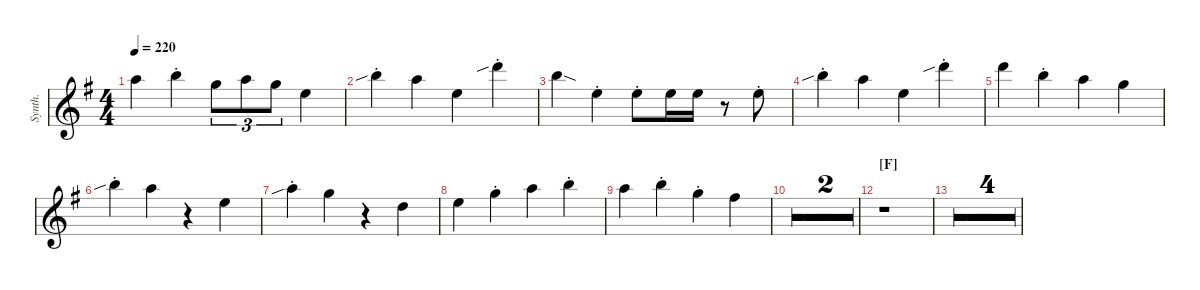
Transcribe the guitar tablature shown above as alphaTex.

\hideDynamics
\bracketExtendMode nobrackets
\multiBarRest
\otherSystemsTrackNameOrientation horizontal
\track ("Synth." "Synth.") {defaultSystemsLayout 4 multiBarRest instrument pad2warm}
\staff {score}
\tuning (E4 B3 G3 D3 A2 E2)
\ts (4 4)
\tempo 220
\clef g2
\scale
0.943005
\ks g
17.1{acc forcenatural}.4{dy f beam Down} 19.1{st acc forcenatural}.4{beam Down} 15.1{acc forcenatural}.8{tu (3 2) beam Down} 17.1{acc forcenatural}.8{tu (3 2) beam Down} 15.1{acc forcenatural}.8{tu (3 2) beam Down} 12.1{acc forcenatural}.4{beam Down} |
\scale
1.14279 19.1{sib st acc forcenatural}.4{beam Down} 17.1{acc forcenatural}.4{beam Down} 12.1{acc forcenatural}.4{beam Down} 22.1{sib st acc forcenatural}.4{beam Down} |
\scale
0.943942 19.1{sod acc forcenatural}.4{beam Down} 12.1{st acc forcenatural}.4{beam Down} 12.1{st acc forcenatural}.8{beam Down} 12.1{acc forcenatural}.16{beam Down} 12.1{acc forcenatural}.16{beam Down beam split} r.8{beam Down beam split} 12.1{st acc forcenatural}.8{beam Down} |
\scale
0.97337 19.1{sib st acc forcenatural}.4{beam Down} 17.1{acc forcenatural}.4{beam Down} 12.1{acc forcenatural}.4{beam Down} 22.1{sib st acc forcenatural}.4{beam Down} |
\scale
0.9399 22.1{acc forcenatural}.4{beam Down} 19.1{st acc forcenatural}.4{beam Down} 17.1{acc forcenatural}.4{beam Down} 15.1{acc forcenatural}.4{beam Down} |
19.1{sib st acc forcenatural}.4{beam Down} 17.1{acc forcenatural}.4{beam Down} r.4{beam Down} 12.1{acc forcenatural}.4{beam Down} |
17.1{sib st acc forcenatural}.4{beam Down} 15.1{acc forcenatural}.4{beam Down} r.4{beam Down} 10.1{acc forcenatural}.4{beam Down} |
12.1{acc forcenatural}.4{beam Down} 15.1{st acc forcenatural}.4{beam Down} 17.1{acc forcenatural}.4{beam Down} 19.1{st acc forcenatural}.4{beam Down} |
17.1{acc forcenatural}.4{beam Down} 19.1{st acc forcenatural}.4{beam Down} 15.1{st acc forcenatural}.4{beam Down} 14.1{acc #}.4{beam Down} |
r.1{beam Down} |
r.1{beam Down} |
\section ("F" "")
\scale
1.05236 r.1{beam Down} |
\scale
1.05236 r.1{beam Down} |
\scale
1.05236 r.1{beam Down} |
\scale
1.05236 r.1{beam Down} |
\scale
1.05236 r.1{beam Down}
